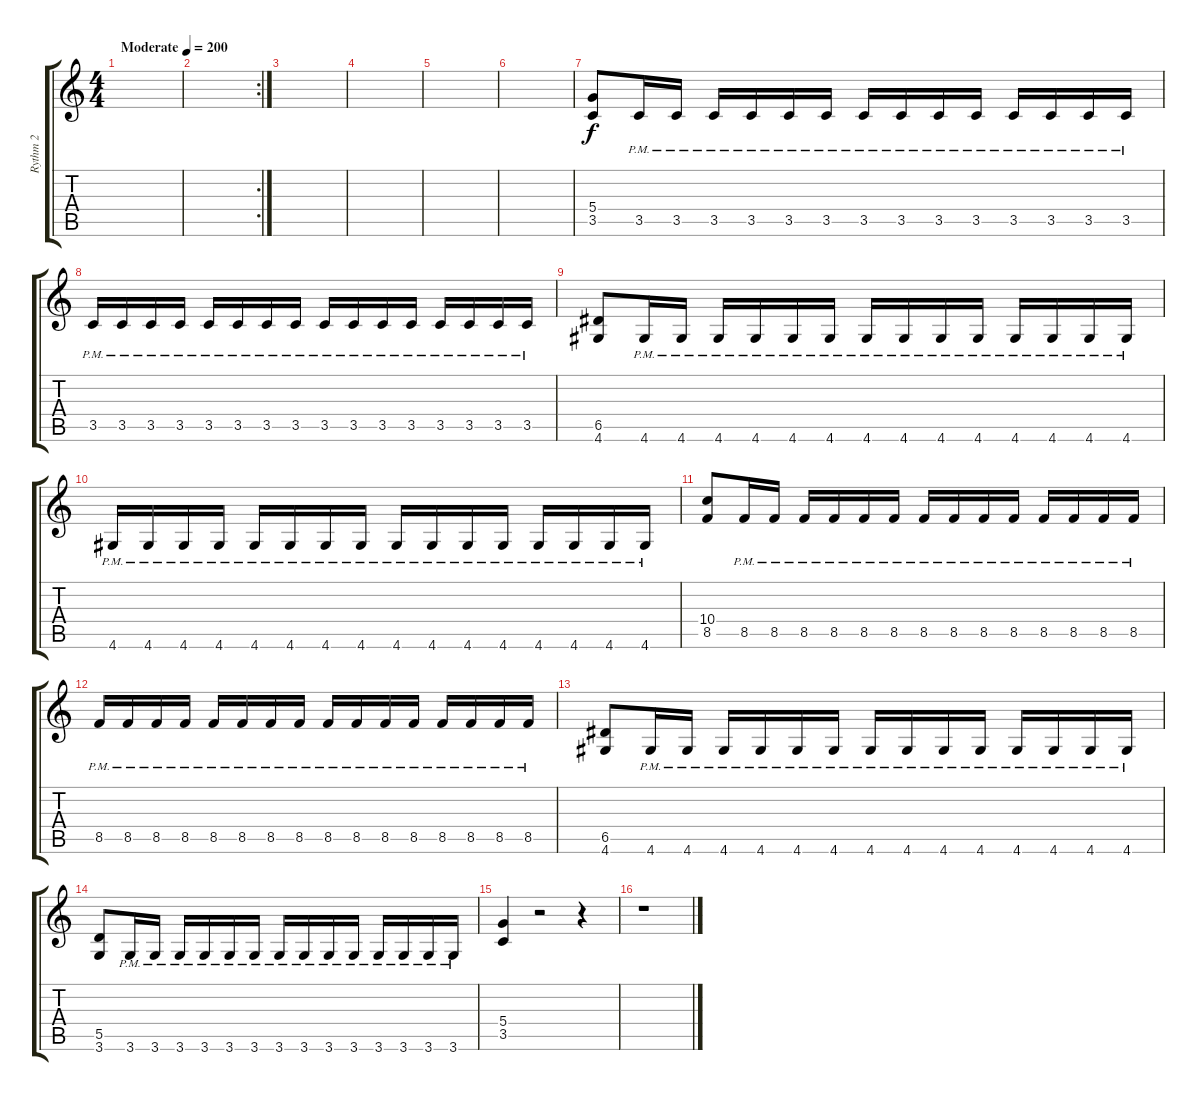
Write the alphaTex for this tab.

\track ("Rythm 2" "Rythm 2") {instrument distortionguitar}
\staff {score tabs}
\tuning (E4 B3 G3 D3 A2 E2) {hide}
\ts (4 4)
\tempo (200 "Moderate")
\clef g2
\ks c
|
\rc 2
|
|
|
|
|
(5.4 3.5).8 3.5{pm}.16 3.5{pm}.16 3.5{pm}.16 3.5{pm}.16 3.5{pm}.16 3.5{pm}.16 3.5{pm}.16 3.5{pm}.16 3.5{pm}.16 3.5{pm}.16 3.5{pm}.16 3.5{pm}.16 3.5{pm}.16 3.5{pm}.16 |
3.5{pm}.16 3.5{pm}.16 3.5{pm}.16 3.5{pm}.16 3.5{pm}.16 3.5{pm}.16 3.5{pm}.16 3.5{pm}.16 3.5{pm}.16 3.5{pm}.16 3.5{pm}.16 3.5{pm}.16 3.5{pm}.16 3.5{pm}.16 3.5{pm}.16 3.5{pm}.16 |
(6.5 4.6).8 4.6{pm}.16 4.6{pm}.16 4.6{pm}.16 4.6{pm}.16 4.6{pm}.16 4.6{pm}.16 4.6{pm}.16 4.6{pm}.16 4.6{pm}.16 4.6{pm}.16 4.6{pm}.16 4.6{pm}.16 4.6{pm}.16 4.6{pm}.16 |
4.6{pm}.16 4.6{pm}.16 4.6{pm}.16 4.6{pm}.16 4.6{pm}.16 4.6{pm}.16 4.6{pm}.16 4.6{pm}.16 4.6{pm}.16 4.6{pm}.16 4.6{pm}.16 4.6{pm}.16 4.6{pm}.16 4.6{pm}.16 4.6{pm}.16 4.6{pm}.16 |
(10.4 8.5).8 8.5{pm}.16 8.5{pm}.16 8.5{pm}.16 8.5{pm}.16 8.5{pm}.16 8.5{pm}.16 8.5{pm}.16 8.5{pm}.16 8.5{pm}.16 8.5{pm}.16 8.5{pm}.16 8.5{pm}.16 8.5{pm}.16 8.5{pm}.16 |
8.5{pm}.16 8.5{pm}.16 8.5{pm}.16 8.5{pm}.16 8.5{pm}.16 8.5{pm}.16 8.5{pm}.16 8.5{pm}.16 8.5{pm}.16 8.5{pm}.16 8.5{pm}.16 8.5{pm}.16 8.5{pm}.16 8.5{pm}.16 8.5{pm}.16 8.5{pm}.16 |
(6.5 4.6).8 4.6{pm}.16 4.6{pm}.16 4.6{pm}.16 4.6{pm}.16 4.6{pm}.16 4.6{pm}.16 4.6{pm}.16 4.6{pm}.16 4.6{pm}.16 4.6{pm}.16 4.6{pm}.16 4.6{pm}.16 4.6{pm}.16 4.6{pm}.16 |
(5.5 3.6).8 3.6{pm}.16 3.6{pm}.16 3.6{pm}.16 3.6{pm}.16 3.6{pm}.16 3.6{pm}.16 3.6{pm}.16 3.6{pm}.16 3.6{pm}.16 3.6{pm}.16 3.6{pm}.16 3.6{pm}.16 3.6{pm}.16 3.6{pm}.16 |
(5.4 3.5).4 r.2 r.4 |
r.1
